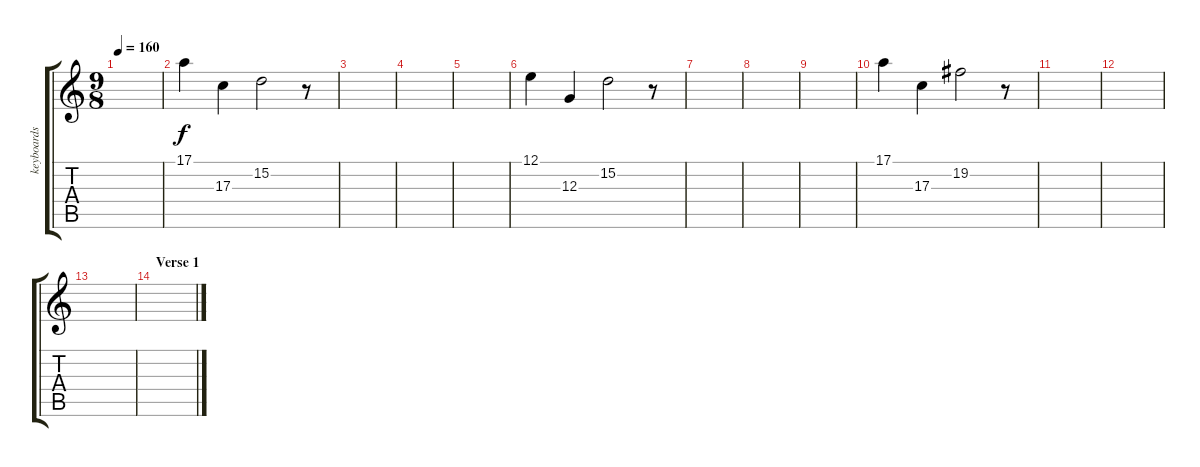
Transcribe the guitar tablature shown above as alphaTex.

\track ("keyboards" "keyboards") {instrument pad1newage}
\staff {score tabs}
\tuning (E4 B3 G3 D3 A2 E2) {hide}
\ts (9 8)
\tempo 160
\clef g2
\ks c
|
17.1.4 17.3.4 15.2.2 r.8 |
|
|
|
12.1.4 12.3.4 15.2.2 r.8 |
|
|
|
17.1.4 17.3.4 19.2.2 r.8 |
|
|
|
\section ("" "Verse 1")
